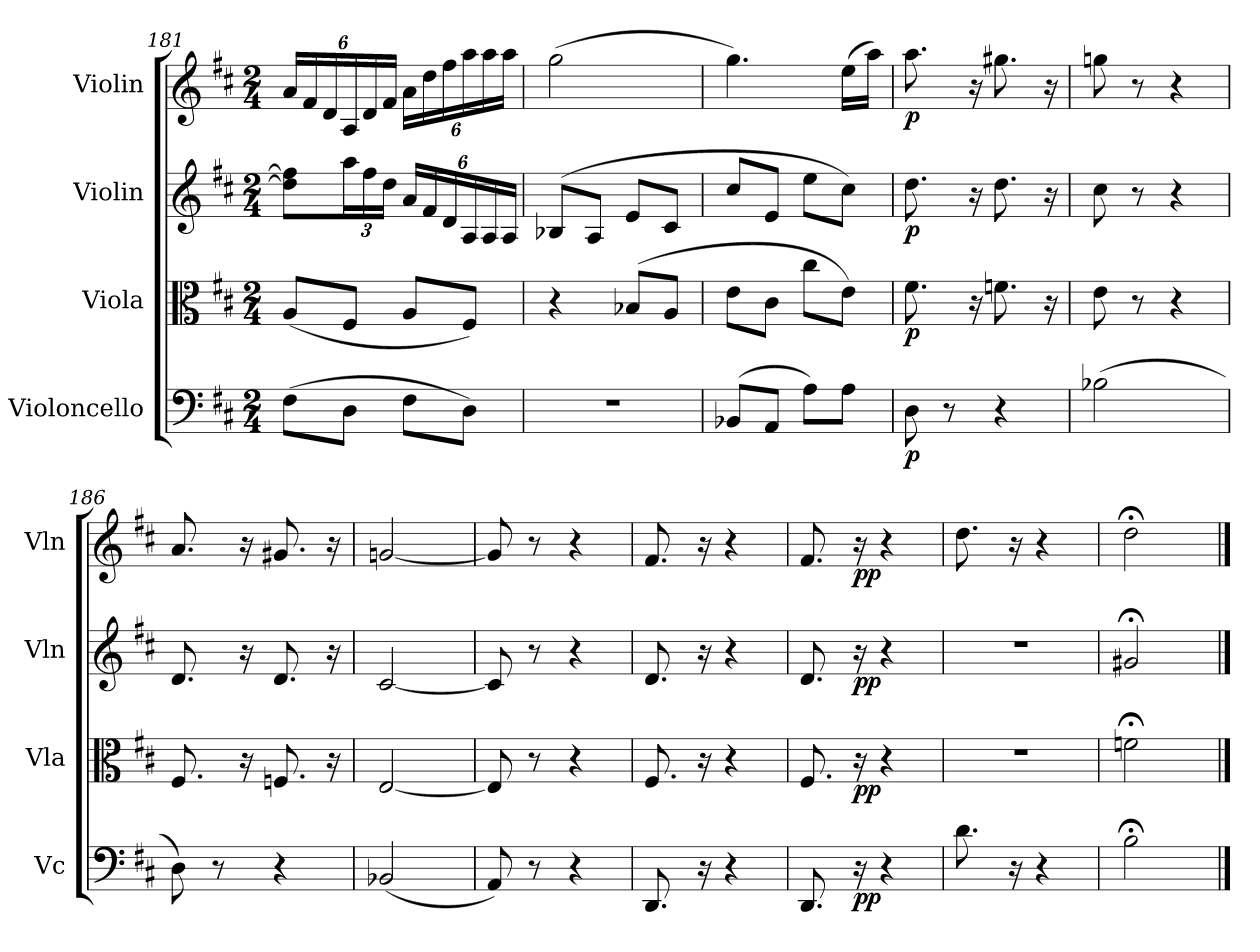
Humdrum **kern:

**kern	**dynam	**kern	**dynam	**kern	**dynam	**kern	**dynam
*part4	*part4	*part3	*part3	*part2	*part2	*part1	*part1
*staff4	*staff4	*staff3	*staff3	*staff2	*staff2	*staff1	*staff1
*I"Violoncello	*	*I"Viola	*	*I"Violin	*	*I"Violin	*
*I'Vc	*	*I'Vla	*	*I'Vln	*	*I'Vln	*
*clefF4	*	*clefC3	*	*clefG2	*	*clefG2	*
*k[f#c#]	*	*k[f#c#]	*	*k[f#c#]	*	*k[f#c#]	*
*D:	*	*D:	*	*D:	*	*D:	*
*M2/4	*	*M2/4	*	*M2/4	*	*M2/4	*
=181	=181	=181	=181	=181	=181	=181	=181
(8F#\L	.	(8A/L	.	8dd]\ 8ff#]\L	.	24a/LL	.
.	.	.	.	.	.	24f#/	.
.	.	.	.	.	.	24d/	.
8D\J	.	8F#/J	.	24aa\L	.	24A/	.
.	.	.	.	24ff#\	.	24d/	.
.	.	.	.	24dd\JJ	.	24f#/JJ	.
8F#\L	.	8A/L	.	24a/LL	.	24a\LL	.
.	.	.	.	24f#/	.	24dd\	.
.	.	.	.	24d/	.	24ff#\	.
8D\J)	.	8F#/J)	.	24A/	.	24aa\	.
.	.	.	.	24A/	.	24aa\	.
.	.	.	.	24A/JJ	.	24aa\JJ	.
=182	=182	=182	=182	=182	=182	=182	=182
2r	.	4r	.	(8B-X/L	.	(2gg\	.
.	.	.	.	8A/J	.	.	.
.	.	(8B-X/L	.	8e/L	.	.	.
.	.	8A/J	.	8c#/J	.	.	.
=183	=183	=183	=183	=183	=183	=183	=183
(8BB-X/L	.	8e\L	.	8cc#/L	.	4.gg\)	.
8AA/J	.	8c#\J	.	8e/J	.	.	.
8A\L)	.	8cc#\L	.	8ee\L	.	.	.
8A\J	.	8e\J)	.	8cc#\J)	.	(16ee\LL	.
.	.	.	.	.	.	16aa\JJ)	.
=184	=184	=184	=184	=184	=184	=184	=184
8D\	p	8.f#\	p	8.dd\	p	8.aa\	p
8r	.	.	.	.	.	.	.
.	.	16r	.	16r	.	16r	.
4r	.	8.fn\	.	8.dd\	.	8.gg#X\	.
.	.	16r	.	16r	.	16r	.
=185	=185	=185	=185	=185	=185	=185	=185
(2B-X\	.	8e\	.	8cc#\	.	8ggn\	.
.	.	8r	.	8r	.	8r	.
.	.	4r	.	4r	.	4r	.
=186	=186	=186	=186	=186	=186	=186	=186
8D\)	.	8.F#/	.	8.d/	.	8.a/	.
8r	.	.	.	.	.	.	.
.	.	16r	.	16r	.	16r	.
4r	.	8.Fn/	.	8.d/	.	8.g#X/	.
.	.	16r	.	16r	.	16r	.
=187	=187	=187	=187	=187	=187	=187	=187
(2BB-X/	.	[2E/	.	[2c#/	.	[2gn/	.
=188	=188	=188	=188	=188	=188	=188	=188
8AA/)	.	8E/]	.	8c#/]	.	8g/]	.
8r	.	8r	.	8r	.	8r	.
4r	.	4r	.	4r	.	4r	.
=189	=189	=189	=189	=189	=189	=189	=189
8.DD/	.	8.F#/	.	8.d/	.	8.f#/	.
16r	.	16r	.	16r	.	16r	.
4r	.	4r	.	4r	.	4r	.
=190	=190	=190	=190	=190	=190	=190	=190
8.DD/	.	8.F#/	.	8.d/	.	8.f#/	.
16r	pp	16r	pp	16r	pp	16r	pp
4r	.	4r	.	4r	.	4r	.
=191	=191	=191	=191	=191	=191	=191	=191
8.d\	.	2r	.	2r	.	8.dd\	.
16r	.	.	.	.	.	16r	.
4r	.	.	.	.	.	4r	.
=192	=192	=192	=192	=192	=192	=192	=192
2B;<\	.	2fn;<\	.	2g#X;</	.	2dd;<\	.
==	==	==	==	==	==	==	==
*-	*-	*-	*-	*-	*-	*-	*-
